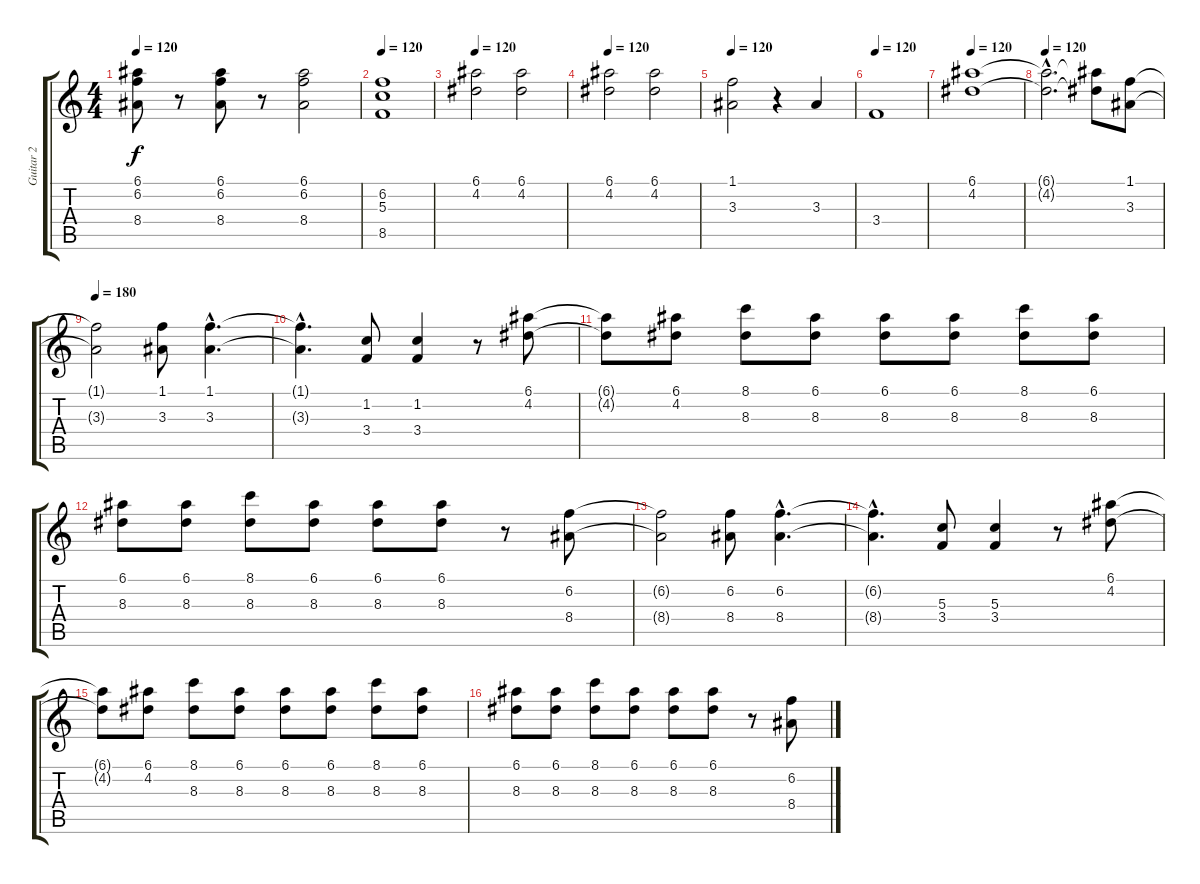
\track ("Guitar 2" "Guitar 2") {instrument overdrivenguitar}
\staff {score tabs}
\tuning (E4 B3 G3 D3 A2 E2) {hide}
\ts (4 4)
\tempo 120
\clef g2
\ks c
(6.1 6.2 8.4).8{dy f} r.8 (6.1 6.2 8.4).8 r.8 (6.1 6.2 8.4).2 |
\tempo 120
(6.2 5.3 8.5).1 |
\tempo 120
(6.1 4.2).2 (6.1 4.2).2 |
\tempo 120
(6.1 4.2).2 (6.1 4.2).2 |
\tempo 120
(1.1 3.3).2 r.4 3.3.4 |
\tempo 120
3.4.1 |
\tempo 120
(6.1 4.2).1 |
\tempo 120
(6.1{hac t} 4.2{hac t}).2{d} (6.1{t} 4.2{t}).8 (1.1 3.3).8 |
\tempo 180
(1.1{t} 3.3{t}).2 (1.1 3.3).8 (1.1{hac} 3.3{hac}).4{d} |
(1.1{hac t} 3.3{hac t}).4{d} (1.2 3.4).8 (1.2 3.4).4 r.8 (6.1 4.2).8 |
(6.1{t} 4.2{t}).8 (6.1 4.2).8 (8.1 8.3).8 (6.1 8.3).8 (6.1 8.3).8 (6.1 8.3).8 (8.1 8.3).8 (6.1 8.3).8 |
(6.1 8.3).8 (6.1 8.3).8 (8.1 8.3).8 (6.1 8.3).8 (6.1 8.3).8 (6.1 8.3).8 r.8 (6.2 8.4).8 |
(6.2{t} 8.4{t}).2 (6.2 8.4).8 (6.2{hac} 8.4{hac}).4{d} |
(6.2{hac t} 8.4{hac t}).4{d} (5.3 3.4).8 (5.3 3.4).4 r.8 (6.1 4.2).8 |
(6.1{t} 4.2{t}).8 (6.1 4.2).8 (8.1 8.3).8 (6.1 8.3).8 (6.1 8.3).8 (6.1 8.3).8 (8.1 8.3).8 (6.1 8.3).8 |
(6.1 8.3).8 (6.1 8.3).8 (8.1 8.3).8 (6.1 8.3).8 (6.1 8.3).8 (6.1 8.3).8 r.8 (6.2 8.4).8
